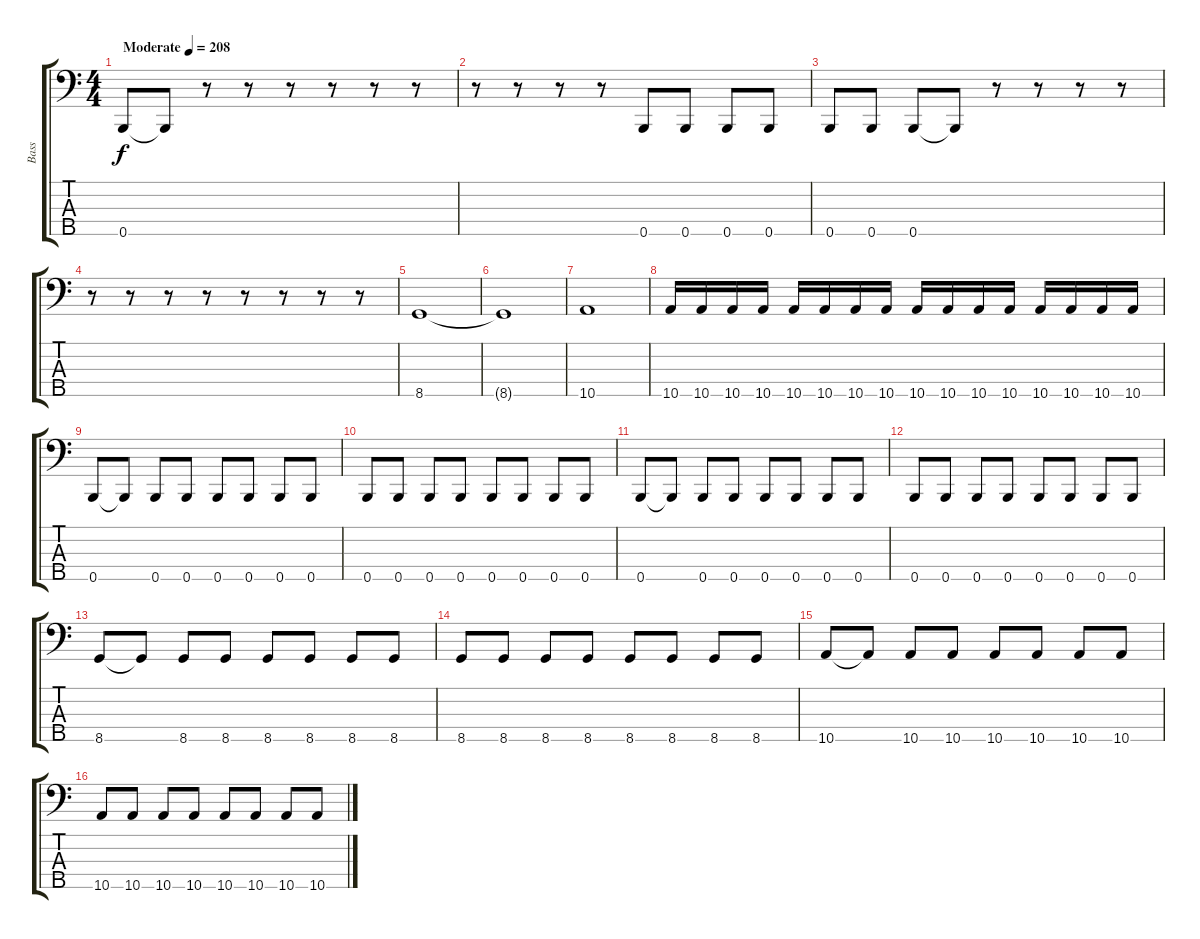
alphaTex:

\track ("Bass" "Bass") {instrument electricbassfinger}
\staff {score tabs}
\tuning (G2 D2 A1 E1 B0) {hide}
\ts (4 4)
\tempo (208 "Moderate")
\clef f4
\ks c
0.5.8{dy f instrument electricbassfinger} 0.5{t}.8 r.8 r.8 r.8 r.8 r.8 r.8 |
r.8 r.8 r.8 r.8 0.5.8 0.5.8 0.5.8 0.5.8 |
0.5.8 0.5.8 0.5.8 0.5{t}.8 r.8 r.8 r.8 r.8 |
r.8 r.8 r.8 r.8 r.8 r.8 r.8 r.8 |
8.5.1 |
8.5{t}.1 |
10.5.1 |
10.5.16 10.5.16 10.5.16 10.5.16 10.5.16 10.5.16 10.5.16 10.5.16 10.5.16 10.5.16 10.5.16 10.5.16 10.5.16 10.5.16 10.5.16 10.5.16 |
0.5.8 0.5{t}.8 0.5.8 0.5.8 0.5.8 0.5.8 0.5.8 0.5.8 |
0.5.8 0.5.8 0.5.8 0.5.8 0.5.8 0.5.8 0.5.8 0.5.8 |
0.5.8 0.5{t}.8 0.5.8 0.5.8 0.5.8 0.5.8 0.5.8 0.5.8 |
0.5.8 0.5.8 0.5.8 0.5.8 0.5.8 0.5.8 0.5.8 0.5.8 |
8.5.8 8.5{t}.8 8.5.8 8.5.8 8.5.8 8.5.8 8.5.8 8.5.8 |
8.5.8 8.5.8 8.5.8 8.5.8 8.5.8 8.5.8 8.5.8 8.5.8 |
10.5.8 10.5{t}.8 10.5.8 10.5.8 10.5.8 10.5.8 10.5.8 10.5.8 |
10.5.8 10.5.8 10.5.8 10.5.8 10.5.8 10.5.8 10.5.8 10.5.8
